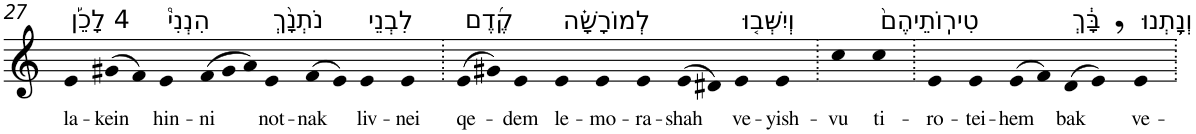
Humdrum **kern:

**kern	**text
*part1	*part1
*staff1	*staff1
*I"Piano	*
*I'Pno	*
!!LO:PB:g=z
*clefG2	*
*k[]	*
=27	=27
!LO:TX:a:t=4 לָכֵ֡ן	!
!	!LO:LY:b
4e	la-
!	!LO:LY:b
(>8g#X	-kein
8f)	.
!LO:TX:a:t=הִנְנִי֩	!
!	!LO:LY:b
4e	hin-
*Xtuplet	*
!	!LO:LY:b
(>12f	-ni
12g#	.
12a)	.
!LO:TX:a:t=נֹתְנָ֨ךְ	!
!	!LO:LY:b
4e	not-
!	!LO:LY:b
(>8f	-nak
8e)	.
!LO:TX:a:t=לִבְנֵי	!
!	!LO:LY:b
4e	liv-
!	!LO:LY:b
4e	-nei
=28.	=28.
!LO:TX:a:t=קֶ֜דֶם	!
!	!LO:LY:b
(>8e	qe-
8g#X)	.
!	!LO:LY:b
4e	-dem
!LO:TX:a:t=לְמוֹרָשָׁ֗ה	!
!	!LO:LY:b
4e	le-
!	!LO:LY:b
4e	-mo-
!	!LO:LY:b
4e	-ra-
!	!LO:LY:b
(>8e	-shah
8d#X)	.
!LO:TX:a:t=וְיִשְּׁב֤וּ	!
!	!LO:LY:b
4e	ve-
!	!LO:LY:b
4e	-yish-
=29.	=29.
!	!LO:LY:b
4cc	-vu
!LO:TX:a:t=טִירֽוֹתֵיהֶם֙	!
!	!LO:LY:b
4cc	ti-
=30.	=30.
!	!LO:LY:b
4e	-ro-
!	!LO:LY:b
4e	-tei-
!	!LO:LY:b
(>8e	-hem
8f)	.
!LO:TX:a:t=בָּ֔ךְ	!
!	!LO:LY:b
(>8d	bak
8e,)	.
!LO:TX:a:t=וְנָ֥תְנוּ	!
!	!LO:LY:b
4e	ve-
=.	=.
*-	*-
